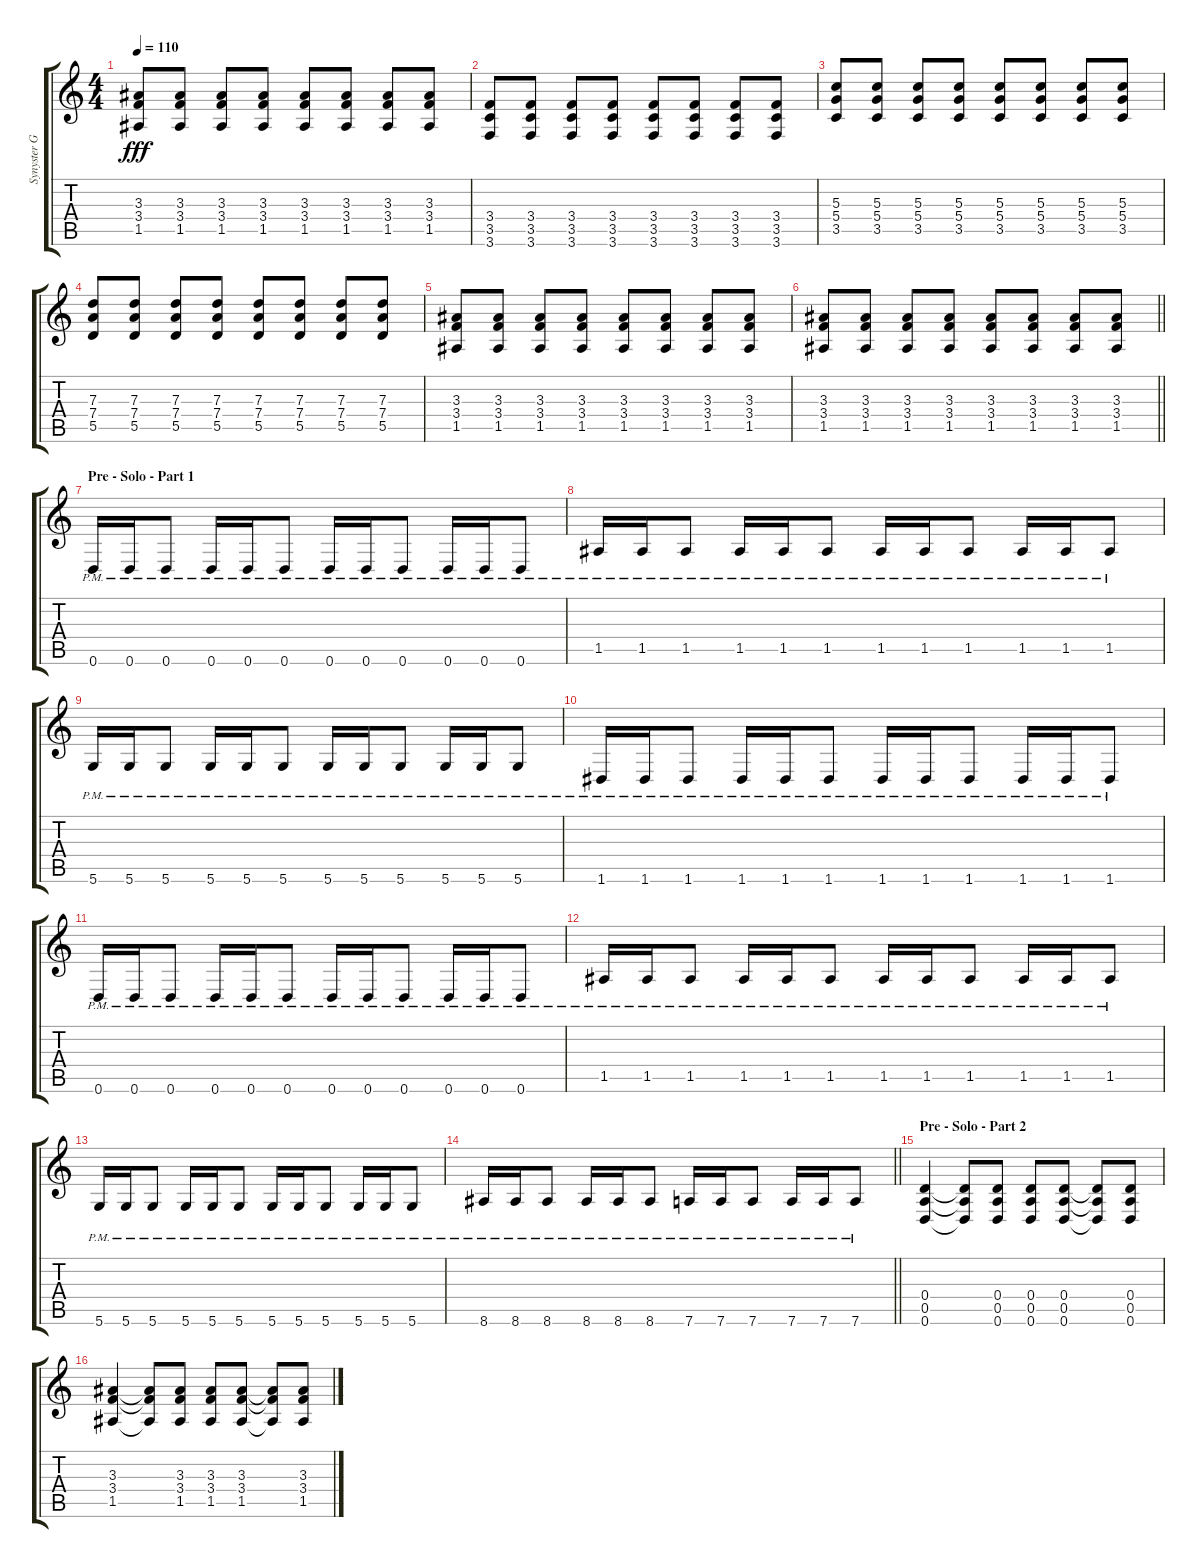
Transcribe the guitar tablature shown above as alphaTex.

\track ("Synyster Gates" "Synyster G") {instrument distortionguitar}
\staff {score tabs}
\tuning (E4 B3 G3 D3 A2 D2) {hide}
\ts (4 4)
\tempo 110
\clef g2
\ks c
(3.3 3.4 1.5).8{dy fff} (3.3 3.4 1.5).8 (3.3 3.4 1.5).8 (3.3 3.4 1.5).8 (3.3 3.4 1.5).8 (3.3 3.4 1.5).8 (3.3 3.4 1.5).8 (3.3 3.4 1.5).8 |
(3.4 3.5 3.6).8 (3.4 3.5 3.6).8 (3.4 3.5 3.6).8 (3.4 3.5 3.6).8 (3.4 3.5 3.6).8 (3.4 3.5 3.6).8 (3.4 3.5 3.6).8 (3.4 3.5 3.6).8 |
(5.3 5.4 3.5).8 (5.3 5.4 3.5).8 (5.3 5.4 3.5).8 (5.3 5.4 3.5).8 (5.3 5.4 3.5).8 (5.3 5.4 3.5).8 (5.3 5.4 3.5).8 (5.3 5.4 3.5).8 |
(7.3 7.4 5.5).8 (7.3 7.4 5.5).8 (7.3 7.4 5.5).8 (7.3 7.4 5.5).8 (7.3 7.4 5.5).8 (7.3 7.4 5.5).8 (7.3 7.4 5.5).8 (7.3 7.4 5.5).8 |
(3.3 3.4 1.5).8 (3.3 3.4 1.5).8 (3.3 3.4 1.5).8 (3.3 3.4 1.5).8 (3.3 3.4 1.5).8 (3.3 3.4 1.5).8 (3.3 3.4 1.5).8 (3.3 3.4 1.5).8 |
\barLineRight lightlight
(3.3 3.4 1.5).8 (3.3 3.4 1.5).8 (3.3 3.4 1.5).8 (3.3 3.4 1.5).8 (3.3 3.4 1.5).8 (3.3 3.4 1.5).8 (3.3 3.4 1.5).8 (3.3 3.4 1.5).8 |
\section ("" "Pre - Solo - Part 1")
0.6{pm}.16 0.6{pm}.16 0.6{pm}.8 0.6{pm}.16 0.6{pm}.16 0.6{pm}.8 0.6{pm}.16 0.6{pm}.16 0.6{pm}.8 0.6{pm}.16 0.6{pm}.16 0.6{pm}.8 |
1.5{pm}.16 1.5{pm}.16 1.5{pm}.8 1.5{pm}.16 1.5{pm}.16 1.5{pm}.8 1.5{pm}.16 1.5{pm}.16 1.5{pm}.8 1.5{pm}.16 1.5{pm}.16 1.5{pm}.8 |
5.6{pm}.16 5.6{pm}.16 5.6{pm}.8 5.6{pm}.16 5.6{pm}.16 5.6{pm}.8 5.6{pm}.16 5.6{pm}.16 5.6{pm}.8 5.6{pm}.16 5.6{pm}.16 5.6{pm}.8 |
1.6{pm}.16 1.6{pm}.16 1.6{pm}.8 1.6{pm}.16 1.6{pm}.16 1.6{pm}.8 1.6{pm}.16 1.6{pm}.16 1.6{pm}.8 1.6{pm}.16 1.6{pm}.16 1.6{pm}.8 |
0.6{pm}.16 0.6{pm}.16 0.6{pm}.8 0.6{pm}.16 0.6{pm}.16 0.6{pm}.8 0.6{pm}.16 0.6{pm}.16 0.6{pm}.8 0.6{pm}.16 0.6{pm}.16 0.6{pm}.8 |
1.5{pm}.16 1.5{pm}.16 1.5{pm}.8 1.5{pm}.16 1.5{pm}.16 1.5{pm}.8 1.5{pm}.16 1.5{pm}.16 1.5{pm}.8 1.5{pm}.16 1.5{pm}.16 1.5{pm}.8 |
5.6{pm}.16 5.6{pm}.16 5.6{pm}.8 5.6{pm}.16 5.6{pm}.16 5.6{pm}.8 5.6{pm}.16 5.6{pm}.16 5.6{pm}.8 5.6{pm}.16 5.6{pm}.16 5.6{pm}.8 |
\barLineRight lightlight
8.6{pm}.16 8.6{pm}.16 8.6{pm}.8 8.6{pm}.16 8.6{pm}.16 8.6{pm}.8 7.6{pm}.16 7.6{pm}.16 7.6{pm}.8 7.6{pm}.16 7.6{pm}.16 7.6{pm}.8 |
\section ("" "Pre - Solo - Part 2")
(0.4 0.5 0.6).4 (0.4{t} 0.5{t} 0.6{t}).8 (0.4 0.5 0.6).8 (0.4 0.5 0.6).8 (0.4 0.5 0.6).8 (0.4{t} 0.5{t} 0.6{t}).8 (0.4 0.5 0.6).8 |
(3.3 3.4 1.5).4 (3.3{t} 3.4{t} 1.5{t}).8 (3.3 3.4 1.5).8 (3.3 3.4 1.5).8 (3.3 3.4 1.5).8 (3.3{t} 3.4{t} 1.5{t}).8 (3.3 3.4 1.5).8
